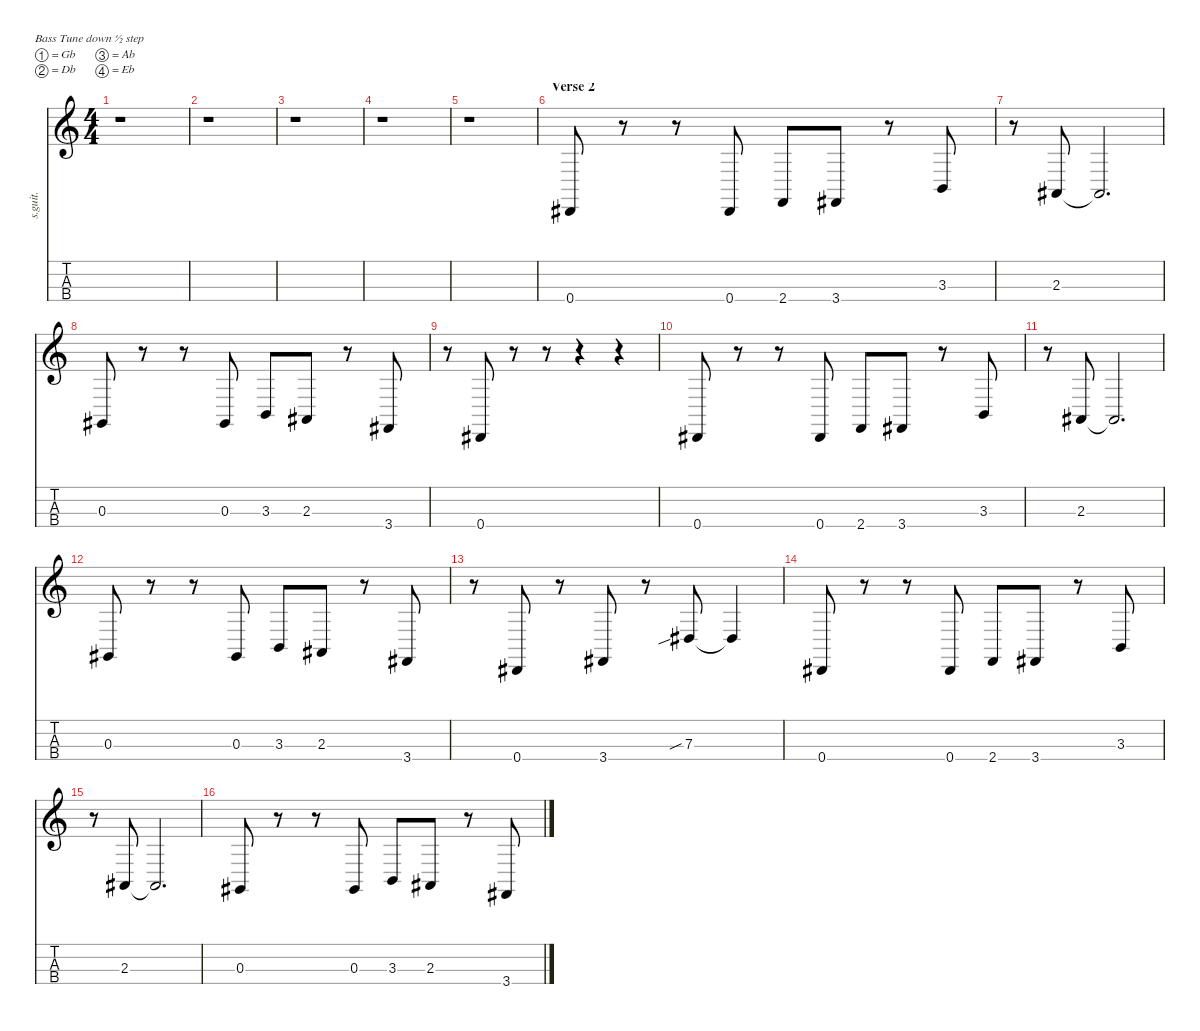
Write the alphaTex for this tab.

\defaultSystemsLayout 4
\hideDynamics
\bracketExtendMode nobrackets
\track ("Bass (Murdoc Faust Niccals)" "s.guit.") {instrument electricbassfinger}
\staff {score tabs}
\tuning (Gb2 Db2 Ab1 Eb1)
\ts (4 4)
\tempo (139 hide)
\clef g2
\ks c
r.1{dy f} |
r.1 |
r.1 |
r.1 |
r.1 |
\section ("" "Verse 2")
0.4{acc #}.8{lyrics (0 "") lyrics (1 "") lyrics (2 "") lyrics (3 "") lyrics (4 "")} r.8 r.8 0.4{acc #}.8{lyrics (0 "") lyrics (1 "") lyrics (2 "") lyrics (3 "") lyrics (4 "")} 2.4.8{lyrics (0 "") lyrics (1 "") lyrics (2 "") lyrics (3 "") lyrics (4 "")} 3.4{acc #}.8{lyrics (0 "") lyrics (1 "") lyrics (2 "") lyrics (3 "") lyrics (4 "")} r.8 3.3.8{lyrics (0 "") lyrics (1 "") lyrics (2 "") lyrics (3 "") lyrics (4 "")} |
r.8 2.3{acc #}.8{lyrics (0 "") lyrics (1 "") lyrics (2 "") lyrics (3 "") lyrics (4 "")} 2.3{t acc #}.2{d lyrics (0 "") lyrics (1 "") lyrics (2 "") lyrics (3 "") lyrics (4 "")} |
0.3{acc #}.8{lyrics (0 "") lyrics (1 "") lyrics (2 "") lyrics (3 "") lyrics (4 "")} r.8 r.8 0.3{acc #}.8{lyrics (0 "") lyrics (1 "") lyrics (2 "") lyrics (3 "") lyrics (4 "")} 3.3.8{lyrics (0 "") lyrics (1 "") lyrics (2 "") lyrics (3 "") lyrics (4 "")} 2.3{acc #}.8{lyrics (0 "") lyrics (1 "") lyrics (2 "") lyrics (3 "") lyrics (4 "")} r.8 3.4{acc #}.8{lyrics (0 "") lyrics (1 "") lyrics (2 "") lyrics (3 "") lyrics (4 "")} |
r.8 0.4{acc #}.8{lyrics (0 "") lyrics (1 "") lyrics (2 "") lyrics (3 "") lyrics (4 "")} r.8 r.8 r.4 r.4 |
0.4{acc #}.8{lyrics (0 "") lyrics (1 "") lyrics (2 "") lyrics (3 "") lyrics (4 "")} r.8 r.8 0.4{acc #}.8{lyrics (0 "") lyrics (1 "") lyrics (2 "") lyrics (3 "") lyrics (4 "")} 2.4.8{lyrics (0 "") lyrics (1 "") lyrics (2 "") lyrics (3 "") lyrics (4 "")} 3.4{acc #}.8{lyrics (0 "") lyrics (1 "") lyrics (2 "") lyrics (3 "") lyrics (4 "")} r.8 3.3.8{lyrics (0 "") lyrics (1 "") lyrics (2 "") lyrics (3 "") lyrics (4 "")} |
r.8 2.3{acc #}.8{lyrics (0 "") lyrics (1 "") lyrics (2 "") lyrics (3 "") lyrics (4 "")} 2.3{t acc #}.2{d lyrics (0 "") lyrics (1 "") lyrics (2 "") lyrics (3 "") lyrics (4 "")} |
0.3{acc #}.8{lyrics (0 "") lyrics (1 "") lyrics (2 "") lyrics (3 "") lyrics (4 "")} r.8 r.8 0.3{acc #}.8{lyrics (0 "") lyrics (1 "") lyrics (2 "") lyrics (3 "") lyrics (4 "")} 3.3.8{lyrics (0 "") lyrics (1 "") lyrics (2 "") lyrics (3 "") lyrics (4 "")} 2.3{acc #}.8{lyrics (0 "") lyrics (1 "") lyrics (2 "") lyrics (3 "") lyrics (4 "")} r.8 3.4{acc #}.8{lyrics (0 "") lyrics (1 "") lyrics (2 "") lyrics (3 "") lyrics (4 "")} |
r.8 0.4{acc #}.8{lyrics (0 "") lyrics (1 "") lyrics (2 "") lyrics (3 "") lyrics (4 "")} r.8 3.4{acc #}.8{lyrics (0 "") lyrics (1 "") lyrics (2 "") lyrics (3 "") lyrics (4 "")} r.8 7.3{sib acc #}.8{lyrics (0 "") lyrics (1 "") lyrics (2 "") lyrics (3 "") lyrics (4 "")} 7.3{t acc #}.4{lyrics (0 "") lyrics (1 "") lyrics (2 "") lyrics (3 "") lyrics (4 "")} |
0.4{acc #}.8{lyrics (0 "") lyrics (1 "") lyrics (2 "") lyrics (3 "") lyrics (4 "")} r.8 r.8 0.4{acc #}.8{lyrics (0 "") lyrics (1 "") lyrics (2 "") lyrics (3 "") lyrics (4 "")} 2.4.8{lyrics (0 "") lyrics (1 "") lyrics (2 "") lyrics (3 "") lyrics (4 "")} 3.4{acc #}.8{lyrics (0 "") lyrics (1 "") lyrics (2 "") lyrics (3 "") lyrics (4 "")} r.8 3.3.8{lyrics (0 "") lyrics (1 "") lyrics (2 "") lyrics (3 "") lyrics (4 "")} |
r.8 2.3{acc #}.8{lyrics (0 "") lyrics (1 "") lyrics (2 "") lyrics (3 "") lyrics (4 "")} 2.3{t acc #}.2{d lyrics (0 "") lyrics (1 "") lyrics (2 "") lyrics (3 "") lyrics (4 "")} |
0.3{acc #}.8{lyrics (0 "") lyrics (1 "") lyrics (2 "") lyrics (3 "") lyrics (4 "")} r.8 r.8 0.3{acc #}.8{lyrics (0 "") lyrics (1 "") lyrics (2 "") lyrics (3 "") lyrics (4 "")} 3.3.8{lyrics (0 "") lyrics (1 "") lyrics (2 "") lyrics (3 "") lyrics (4 "")} 2.3{acc #}.8{lyrics (0 "") lyrics (1 "") lyrics (2 "") lyrics (3 "") lyrics (4 "")} r.8 3.4{acc #}.8{lyrics (0 "") lyrics (1 "") lyrics (2 "") lyrics (3 "") lyrics (4 "")}
